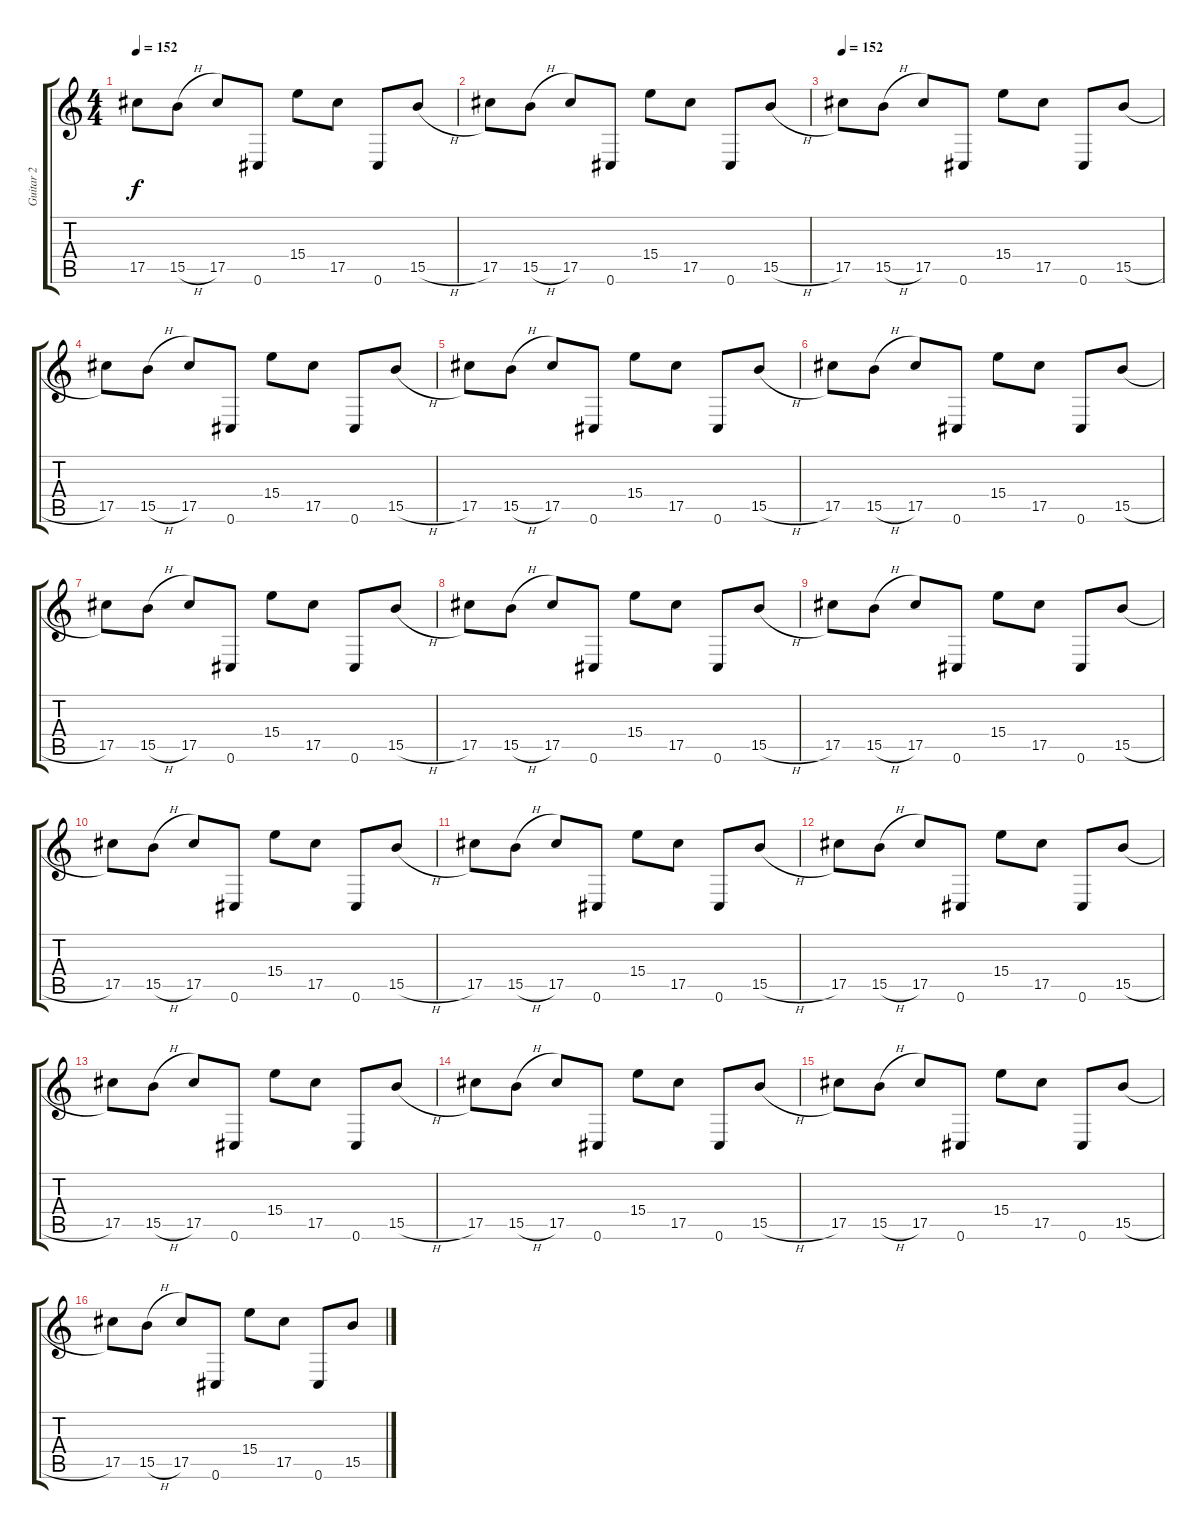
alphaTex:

\track ("Guitar 2" "Guitar 2") {instrument electricguitarjazz}
\staff {score tabs}
\tuning (Eb4 Bb3 Gb3 Db3 Ab2 Db2) {hide}
\ts (4 4)
\tempo 152
\clef g2
\ks c
17.5.8{dy f} 15.5{h}.8 17.5.8 0.6.8 15.4.8 17.5.8 0.6.8 15.5{h}.8 |
17.5.8 15.5{h}.8 17.5.8 0.6.8 15.4.8 17.5.8 0.6.8 15.5{h}.8 |
\tempo 152
17.5.8 15.5{h}.8 17.5.8 0.6.8 15.4.8 17.5.8 0.6.8 15.5{h}.8 |
17.5.8 15.5{h}.8 17.5.8 0.6.8 15.4.8 17.5.8 0.6.8 15.5{h}.8 |
17.5.8 15.5{h}.8 17.5.8 0.6.8 15.4.8 17.5.8 0.6.8 15.5{h}.8 |
17.5.8 15.5{h}.8 17.5.8 0.6.8 15.4.8 17.5.8 0.6.8 15.5{h}.8 |
17.5.8{volume 16 instrument distortionguitar} 15.5{h}.8 17.5.8 0.6.8 15.4.8 17.5.8 0.6.8 15.5{h}.8 |
17.5.8 15.5{h}.8 17.5.8 0.6.8 15.4.8 17.5.8 0.6.8 15.5{h}.8 |
17.5.8 15.5{h}.8 17.5.8 0.6.8 15.4.8 17.5.8 0.6.8 15.5{h}.8 |
17.5.8 15.5{h}.8 17.5.8 0.6.8 15.4.8 17.5.8 0.6.8 15.5{h}.8 |
17.5.8{volume 16 instrument distortionguitar} 15.5{h}.8 17.5.8 0.6.8 15.4.8 17.5.8 0.6.8 15.5{h}.8 |
17.5.8 15.5{h}.8 17.5.8 0.6.8 15.4.8 17.5.8 0.6.8 15.5{h}.8 |
17.5.8 15.5{h}.8 17.5.8 0.6.8 15.4.8 17.5.8 0.6.8 15.5{h}.8 |
17.5.8 15.5{h}.8 17.5.8 0.6.8 15.4.8 17.5.8 0.6.8 15.5{h}.8 |
17.5.8{volume 9 instrument distortionguitar} 15.5{h}.8 17.5.8 0.6.8 15.4.8 17.5.8 0.6.8 15.5{h}.8 |
17.5.8 15.5{h}.8 17.5.8 0.6.8 15.4.8 17.5.8 0.6.8 15.5{h}.8
